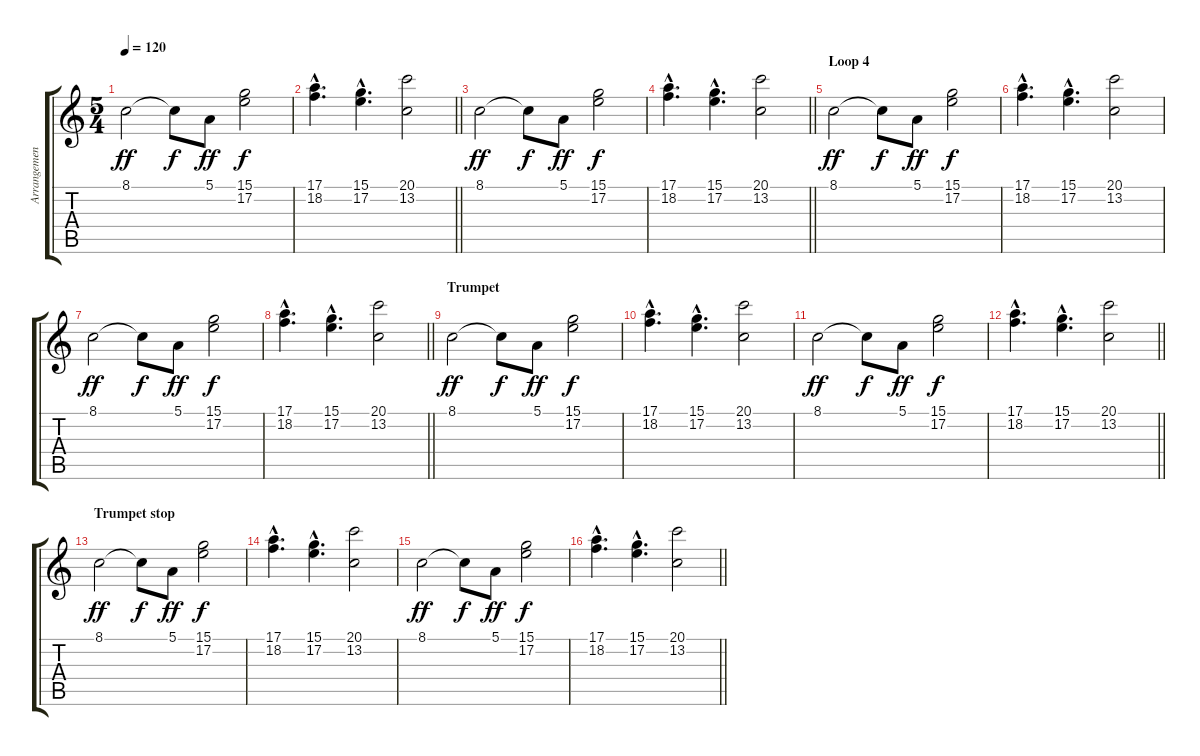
\track ("Arrangement" "Arrangemen") {instrument sopranosax}
\staff {score tabs}
\tuning (E4 B3 G3 D3 A2 E2) {hide}
\ts (5 4)
\tempo 120
\clef g2
\ks c
8.1.2{dy ff} 8.1{t}.8{dy f} 5.1.8{dy ff} (15.1 17.2).2{dy f} |
\barLineRight lightlight
(17.1{hac} 18.2{hac}).4{d} (15.1{hac} 17.2{hac}).4{d} (20.1 13.2).2 |
8.1.2{dy ff} 8.1{t}.8{dy f} 5.1.8{dy ff} (15.1 17.2).2{dy f} |
\barLineRight lightlight
(17.1{hac} 18.2{hac}).4{d} (15.1{hac} 17.2{hac}).4{d} (20.1 13.2).2 |
\section ("" "Loop 4")
8.1.2{dy ff} 8.1{t}.8{dy f} 5.1.8{dy ff} (15.1 17.2).2{dy f} |
(17.1{hac} 18.2{hac}).4{d} (15.1{hac} 17.2{hac}).4{d} (20.1 13.2).2 |
8.1.2{dy ff} 8.1{t}.8{dy f} 5.1.8{dy ff} (15.1 17.2).2{dy f} |
\barLineRight lightlight
(17.1{hac} 18.2{hac}).4{d} (15.1{hac} 17.2{hac}).4{d} (20.1 13.2).2 |
\section ("" "Trumpet")
8.1.2{dy ff} 8.1{t}.8{dy f} 5.1.8{dy ff} (15.1 17.2).2{dy f} |
(17.1{hac} 18.2{hac}).4{d} (15.1{hac} 17.2{hac}).4{d} (20.1 13.2).2 |
8.1.2{dy ff} 8.1{t}.8{dy f} 5.1.8{dy ff} (15.1 17.2).2{dy f} |
\barLineRight lightlight
(17.1{hac} 18.2{hac}).4{d} (15.1{hac} 17.2{hac}).4{d} (20.1 13.2).2 |
\section ("" "Trumpet stop")
8.1.2{dy ff} 8.1{t}.8{dy f} 5.1.8{dy ff} (15.1 17.2).2{dy f} |
(17.1{hac} 18.2{hac}).4{d} (15.1{hac} 17.2{hac}).4{d} (20.1 13.2).2 |
8.1.2{dy ff} 8.1{t}.8{dy f} 5.1.8{dy ff} (15.1 17.2).2{dy f} |
\barLineRight lightlight
(17.1{hac} 18.2{hac}).4{d} (15.1{hac} 17.2{hac}).4{d} (20.1 13.2).2
